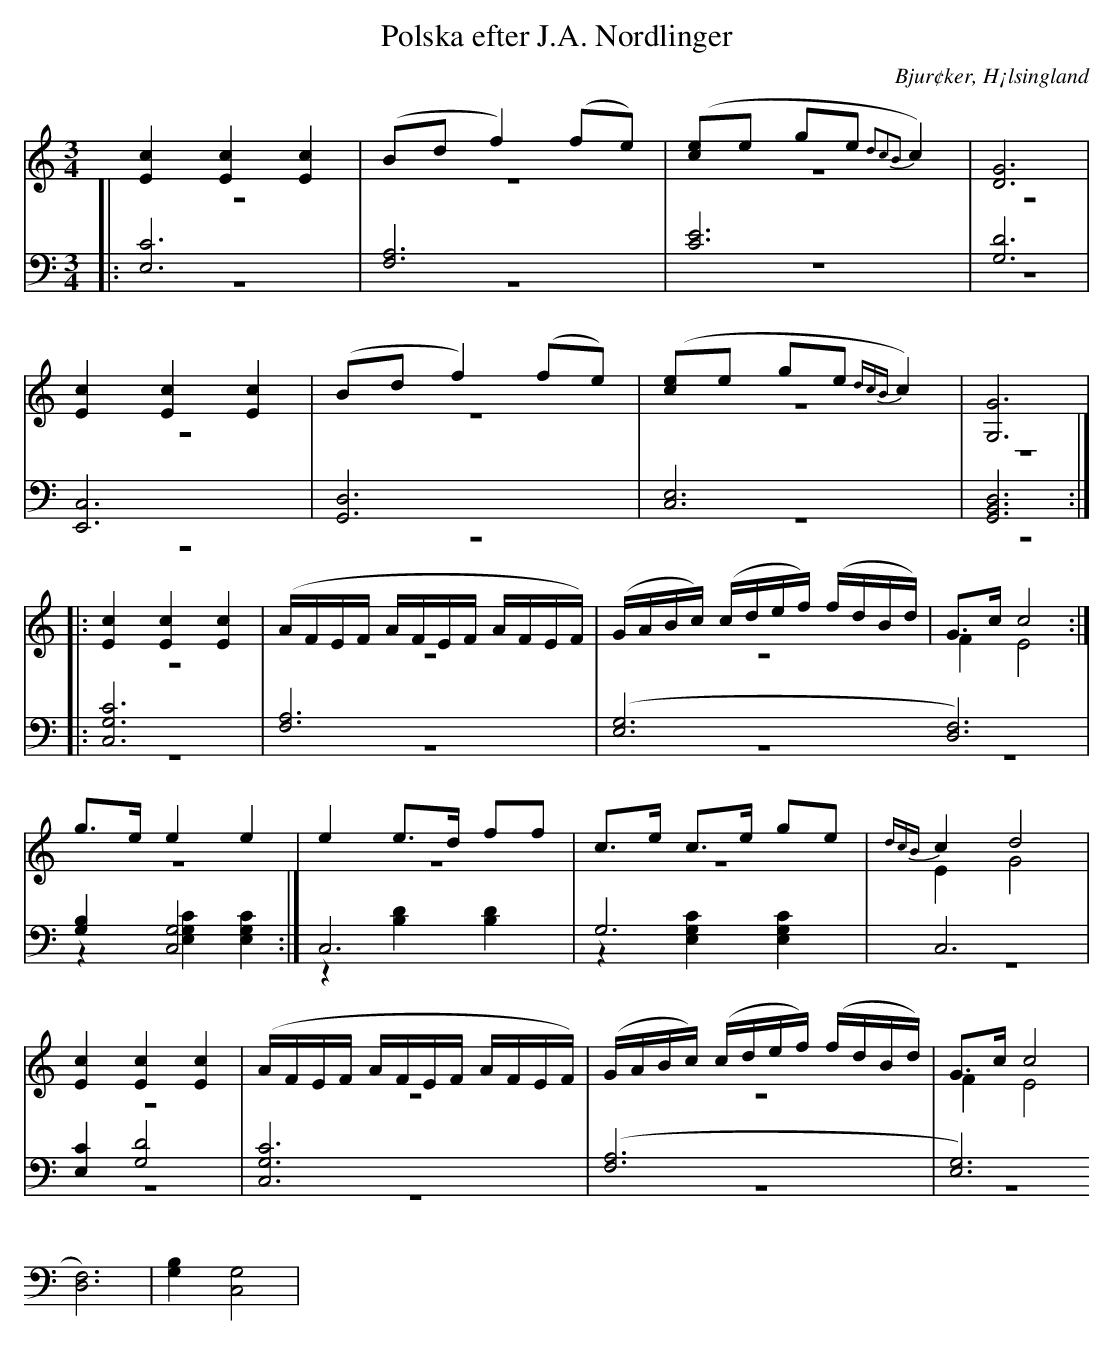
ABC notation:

X:1
T: Polska efter J.A. Nordlinger
O: Bjur¢ker, H¡lsingland
M: 3/4
L: 1/16
K: C
V:1
V:2 merge
V:3
V:4 merge
V:1
[E4c4] [E4c4] [E4c4]|(B2d2 f4) (f2e2)|([c2e2]e2 g2e2 {d2c2B2}c4)|[G12D12]|
[E4c4] [E4c4] [E4c4]|(B2d2 f4) (f2e2)|([c2e2]e2 g2e2 {dcB}c4)|[G,12G12]|
|:[E4c4] [E4c4] [E4c4]|(AFEF AFEF AFEF)|(GABc) (cdef) (fdBd)|G2>c2 c8:|
g2>e2 e4 e4|e4 e2>d2 f2f2|c2>e2 c2>e2 g2e2|{dcB}c4 d8|
[E4c4] [E4c4] [E4c4]|(AFEF AFEF AFEF)|(GABc) (cdef) (fdBd)|G2>c2 c8|
V:2
|:z12 |z12|z12|z12|
z12|z12|z12|z12:|
|:z12 |z12|z12|F4 E8:|
z12 |z12|z12|E4 G8|
z12|z12|z12|F4 E8|
V:3 clef=bass
|:[E,12C12] |[F,12A,12]|[C12E12]|[G,12D12]|
[E,,12C,12]|[G,,12D,12]|[C,12E,12]|[G,,12B,,12D,12]:|
|:[C,12G,12C12] |[F,12A,12]|([E,12G,12] [D,12F,12])|[G,4B,4] [C,8G,8]:|
C,12 |G,12|C,12|[E,4C4] [G,8D8]|
[C,12G,12C12] |([F,12A,12]|[E,12G,12] [D,12F,12])|[G,4B,4] [C,8G,8]|
V:4 clef=bass
|:z12 |z12|z12|z12|
z12|z12|z12|z12:|
|:z12 |z12|z12|z12:|
z4 [E,4G,4C4] [E,4G,4C4]|z4 [B,4D4] [B,4D4]|z4 [E,4G,4C4] [E,4G,4C4]|z12|
z12|z12|z12|z12|
